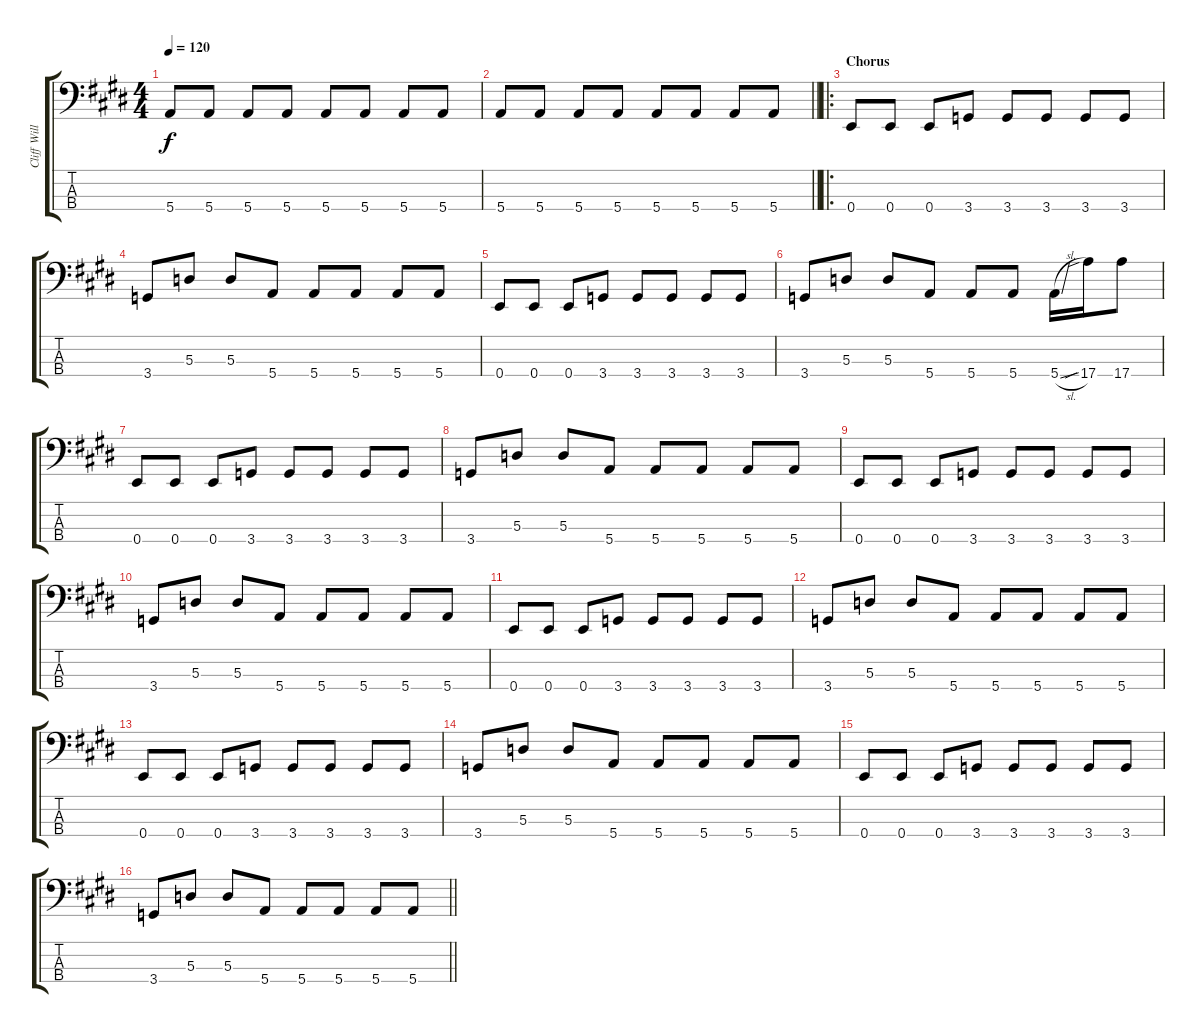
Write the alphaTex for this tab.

\track ("Cliff Williams (Bass)" "Cliff Will") {instrument electricbasspick}
\staff {score tabs}
\tuning (G2 D2 A1 E1) {hide}
\ts (4 4)
\tempo 120
\clef f4
\ks e
5.4{t}.8{dy f} 5.4.8 5.4.8 5.4.8 5.4.8 5.4.8 5.4.8 5.4.8 |
\barLineRight lightlight
5.4.8 5.4.8 5.4.8 5.4.8 5.4.8 5.4.8 5.4.8 5.4.8 |
\ro
\section ("" "Chorus")
0.4.8 0.4.8 0.4.8 3.4.8 3.4.8 3.4.8 3.4.8 3.4.8 |
3.4.8 5.3.8 5.3.8 5.4.8 5.4.8 5.4.8 5.4.8 5.4.8 |
0.4.8 0.4.8 0.4.8 3.4.8 3.4.8 3.4.8 3.4.8 3.4.8 |
3.4.8 5.3.8 5.3.8 5.4.8 5.4.8 5.4.8 5.4{sl}.16 17.4{sib}.16 17.4.8 |
0.4.8 0.4.8 0.4.8 3.4.8 3.4.8 3.4.8 3.4.8 3.4.8 |
3.4.8 5.3.8 5.3.8 5.4.8 5.4.8 5.4.8 5.4.8 5.4.8 |
0.4.8 0.4.8 0.4.8 3.4.8 3.4.8 3.4.8 3.4.8 3.4.8 |
3.4.8 5.3.8 5.3.8 5.4.8 5.4.8 5.4.8 5.4.8 5.4.8 |
0.4.8 0.4.8 0.4.8 3.4.8 3.4.8 3.4.8 3.4.8 3.4.8 |
3.4.8 5.3.8 5.3.8 5.4.8 5.4.8 5.4.8 5.4.8 5.4.8 |
0.4.8 0.4.8 0.4.8 3.4.8 3.4.8 3.4.8 3.4.8 3.4.8 |
3.4.8 5.3.8 5.3.8 5.4.8 5.4.8 5.4.8 5.4.8 5.4.8 |
0.4.8 0.4.8 0.4.8 3.4.8 3.4.8 3.4.8 3.4.8 3.4.8 |
\barLineRight lightlight
3.4.8 5.3.8 5.3.8 5.4.8 5.4.8 5.4.8 5.4.8 5.4.8
